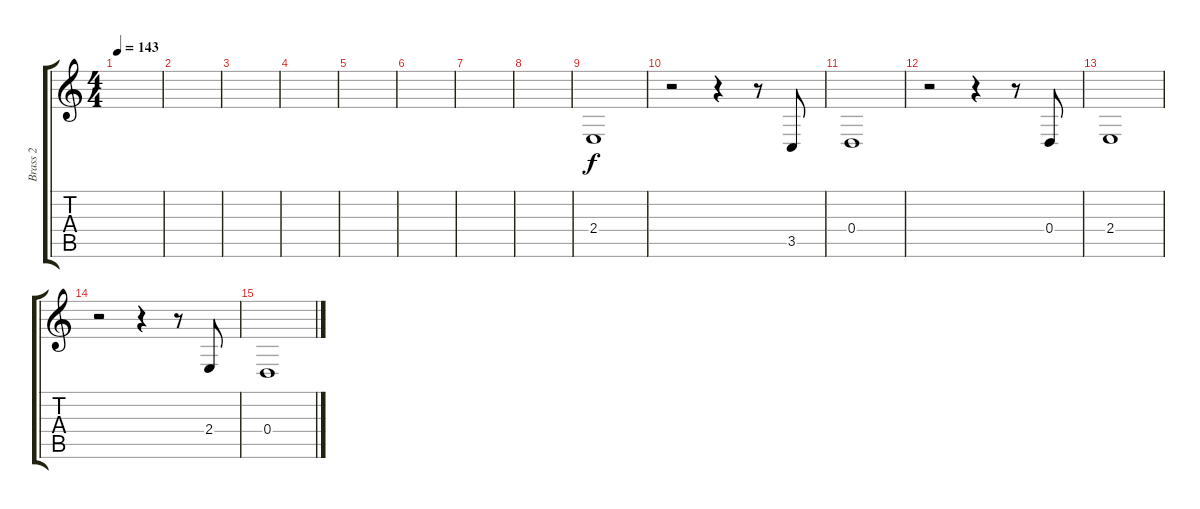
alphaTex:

\track ("Brass 2" "Brass 2") {instrument trombone}
\staff {score tabs}
\tuning (E4 B3 G3 D3 A2 E2) {hide}
\ts (4 4)
\tempo 143
\clef g2
\ks c
|
|
|
|
|
|
|
|
2.4.1 |
r.2 r.4 r.8 3.5.8 |
0.4.1 |
r.2 r.4 r.8 0.4.8 |
2.4.1 |
r.2 r.4 r.8 2.4.8 |
0.4.1
